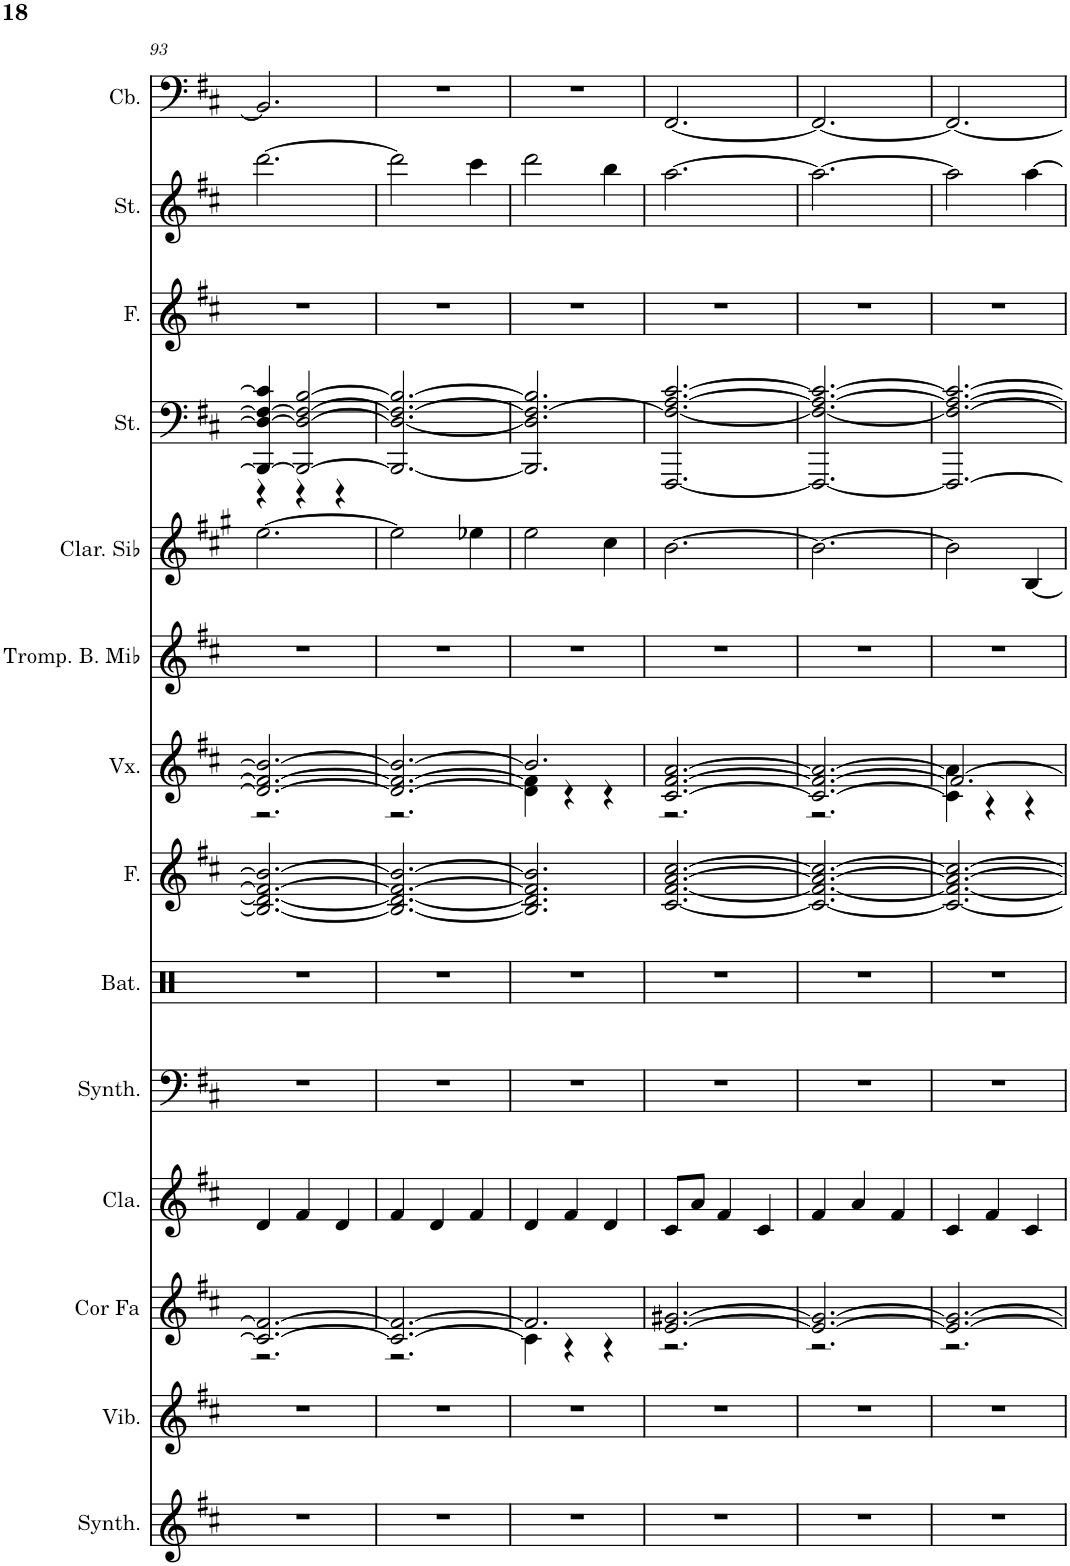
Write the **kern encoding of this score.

**kern	**kern	**kern	**kern	**kern	**kern	**kern	**kern	**kern	**kern	**kern	**kern	**kern	**kern
*part14	*part13	*part12	*part11	*part10	*part9	*part8	*part7	*part6	*part5	*part4	*part3	*part2	*part1
*staff14	*staff13	*staff12	*staff11	*staff10	*staff9	*staff8	*staff7	*staff6	*staff5	*staff4	*staff3	*staff2	*staff1
*I"Synthétiseur de cuivres, Synbras2	*I"Vibraphone, Vibes	*I"Cor en Fa, Fr.horn	*I"Clavecin, Harpsi	*I"Synthétiseur Pad, Warm pad	*I"Batterie, Orch.dr	*I"Femmes, Choir ah	*I"Voix, Syn vox	*I"Trompette Basse en Mib, Trumpet	*I"Clarinette en Sib	*I"Cordes, Slow str	*I"Femmes, Melody	*I"Cordes, Slow str	*I"Contrebasse, Acous.bs
*I'Synth.	*I'Vib.	*I'Cor Fa	*I'Cla.	*I'Synth.	*I'Bat.	*I'F.	*I'Vx.	*I'Tromp. B. Mib	*I'Clar. Sib	*I'St.	*I'F.	*I'St.	*I'Cb.
!!LO:PB:g=z
*clefG2	*clefG2	*clefG2	*clefG2	*clefF4	*clefX	*clefG2	*clefG2	*clefG2	*clefG2	*clefF4	*clefG2	*clefG2	*clefF4
*	*	*Trd4c7	*	*	*	*	*	*Trd5c9	*Trd1c2	*	*	*	*Trd7c12
*k[f#c#]	*k[f#c#]	*k[f#c#]	*k[f#c#]	*k[f#c#]	*k[]	*k[f#c#]	*k[f#c#]	*k[f#c#]	*k[f#c#g#]	*k[f#c#]	*k[f#c#]	*k[f#c#]	*k[f#c#]
*M3/4	*M3/4	*M3/4	*M3/4	*M3/4	*M3/4	*M3/4	*M3/4	*M3/4	*M3/4	*M3/4	*M3/4	*M3/4	*M3/4
=93	=93	=93	=93	=93	=93	=93	=93	=93	=93	=93	=93	=93	=93
*	*	*^	*	*	*	*	*^	*	*	*^	*	*	*
2.r	2.r	2.c#/_ 2.f#/_	2.r	4d/	2.r	2.r	2.B/_ 2.d/_ 2.f#/_ 2.b/_	2.d/_ 2.f#/_ 2.b/_	2.r	2.r	[2.ee\	4BBB/_ 4D/_ 4F#/_ 4c#/]	4r	2.r	[2.ddd\	2.BB/]
.	.	.	.	4f#/	.	.	.	.	.	.	.	2BBB/_ 2D/_ 2F#/_ [2B/	4r	.	.	.
.	.	.	.	4d/	.	.	.	.	.	.	.	.	4r	.	.	.
*	*	*	*	*	*	*	*	*	*	*	*	*v	*v	*	*	*
=94	=94	=94	=94	=94	=94	=94	=94	=94	=94	=94	=94	=94	=94	=94	=94
2.r	2.r	2.c#/_ 2.f#/_	2.r	4f#/	2.r	2.r	2.B/_ 2.d/_ 2.f#/_ 2.b/_	2.d/_ 2.f#/_ 2.b/_	2.r	2.r	2ee\]	2.BBB/_ 2.D/_ 2.F#/_ 2.B/_	2.r	2ddd\]	2.r
.	.	.	.	4d/	.	.	.	.	.	.	.	.	.	.	.
.	.	.	.	4f#/	.	.	.	.	.	.	4ee-X\	.	.	4ccc#\	.
=95	=95	=95	=95	=95	=95	=95	=95	=95	=95	=95	=95	=95	=95	=95	=95
2.r	2.r	2.f#/]	4c#\]	4d/	2.r	2.r	2.B/] 2.d/] 2.f#/] 2.b/]	2.b/]	4d\] 4f#\]	2.r	2ee\	2.BBB/] 2.D/] 2.F#/_ 2.B/]	2.r	2ddd\	2.r
.	.	.	4r	4f#/	.	.	.	.	4r	.	.	.	.	.	.
.	.	.	4r	4d/	.	.	.	.	4r	.	4cc#\	.	.	4bb\	.
=96	=96	=96	=96	=96	=96	=96	=96	=96	=96	=96	=96	=96	=96	=96	=96
2.r	2.r	[2.e/ [2.g#X/	2.r	8c#/L	2.r	2.r	[2.c#/ [2.f#/ [2.a/ [2.cc#/	[2.c#/ [2.f#/ [2.a/	2.r	2.r	[2.b\	[2.FFF#/ 2.F#/_ [2.A/ [2.c#/	2.r	[2.aa\	[2.FF#/
.	.	.	.	8a/J	.	.	.	.	.	.	.	.	.	.	.
.	.	.	.	4f#/	.	.	.	.	.	.	.	.	.	.	.
.	.	.	.	4c#/	.	.	.	.	.	.	.	.	.	.	.
=97	=97	=97	=97	=97	=97	=97	=97	=97	=97	=97	=97	=97	=97	=97	=97
2.r	2.r	2.e/_ 2.g#/_	2.r	4f#/	2.r	2.r	2.c#/_ 2.f#/_ 2.a/_ 2.cc#/_	2.c#/_ 2.f#/_ 2.a/_	2.r	2.r	2.b\_	2.FFF#/_ 2.F#/_ 2.A/_ 2.c#/_	2.r	2.aa\_	2.FF#/_
.	.	.	.	4a/	.	.	.	.	.	.	.	.	.	.	.
.	.	.	.	4f#/	.	.	.	.	.	.	.	.	.	.	.
=98	=98	=98	=98	=98	=98	=98	=98	=98	=98	=98	=98	=98	=98	=98	=98
2.r	2.r	2.e/_ 2.g#/_	2.r	4c#/	2.r	2.r	2.c#/_ 2.f#/_ 2.a/_ 2.cc#/_	2.f#/_	4c#\] 4a\]	2.r	2b\]	2.FFF#/_ 2.F#/_ 2.A/_ 2.c#/_	2.r	2aa\]	2.FF#/_
.	.	.	.	4f#/	.	.	.	.	4r	.	.	.	.	.	.
.	.	.	.	4c#/	.	.	.	.	4r	.	[4B/	.	.	[4aa\	.
*	*	*v	*v	*	*	*	*	*v	*v	*	*	*	*	*	*
=	=	=	=	=	=	=	=	=	=	=	=	=	=
*-	*-	*-	*-	*-	*-	*-	*-	*-	*-	*-	*-	*-	*-
